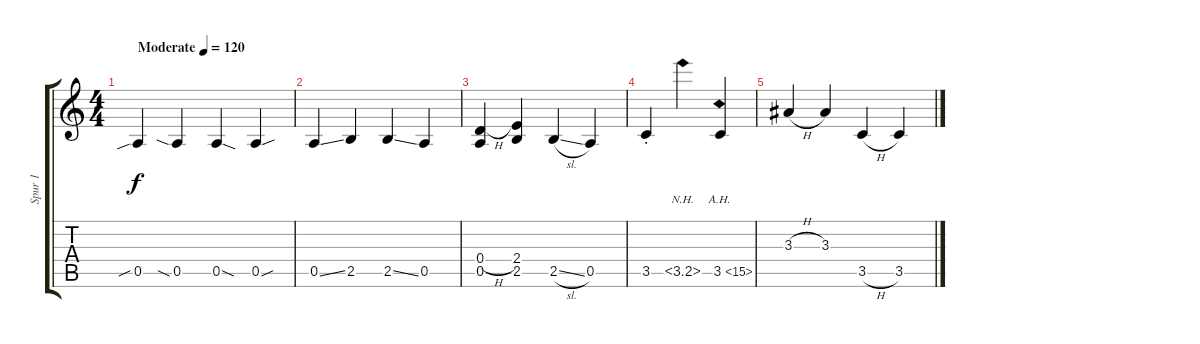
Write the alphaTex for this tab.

\track ("Spur 1" "Spur 1") {instrument acousticguitarsteel}
\staff {score tabs}
\tuning (E4 B3 G3 D3 A2 E2) {hide}
\ts (4 4)
\tempo (120 "Moderate")
\clef g2
\ks c
0.5{sib}.4{dy f instrument acousticguitarsteel} 0.5{sia}.4 0.5{sod}.4 0.5{sou}.4 |
0.5{ss}.4 2.5.4 2.5{ss}.4 0.5.4 |
(0.4{h} 0.5).4 (2.4 2.5).4 2.5{sl}.4 0.5.4 |
3.5{st}.4 3.5{nh}.4 3.5{ah 12}.4 |
3.3{h}.4 3.3.4 3.5{h}.4 3.5.4
